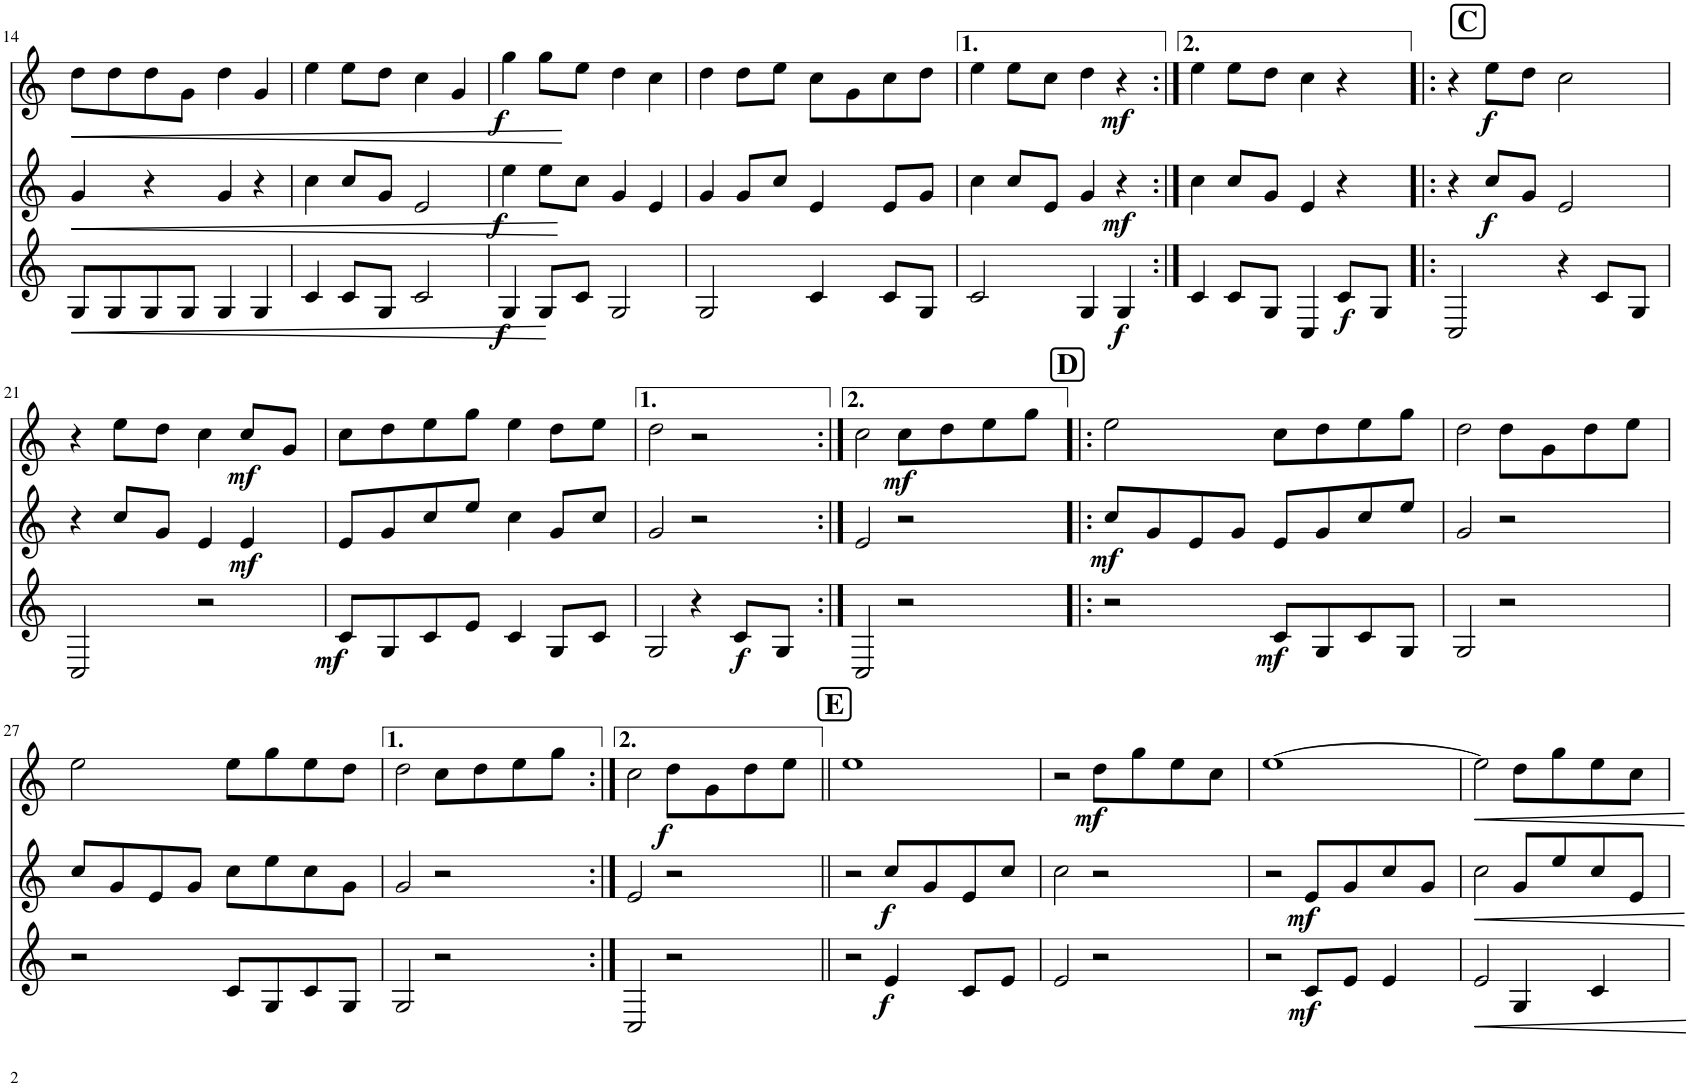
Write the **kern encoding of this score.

**kern	**dynam	**kern	**dynam	**kern	**dynam
*part3	*part3	*part2	*part2	*part1	*part1
*staff3	*staff3	*staff2	*staff2	*staff1	*staff1
*I"Cor en Fa	*	*I"Cor en Fa	*	*I"Cor en Fa	*
!!LO:PB:g=z
*clefG2	*	*clefG2	*	*clefG2	*
*Trd4c7	*	*Trd4c7	*	*Trd4c7	*
*k[]	*	*k[]	*	*k[]	*
*M2/2	*	*M2/2	*	*M2/2	*
*met(c|)	*	*met(c|)	*	*met(c|)	*
=14	=14	=14	=14	=14	=14
!	!LO:HP:b	!	!LO:HP:b	!	!LO:HP:b
8G/L	<	4g/	<	8dd\L	<
8G/	.	.	.	8dd\	.
8G/	.	4r	.	8dd\	.
8G/J	.	.	.	8g\J	.
4G/	.	4g/	.	4dd\	.
4G/	.	4r	.	4g/	.
.	[	.	[	.	[
=15	=15	=15	=15	=15	=15
4c/	.	4cc\	.	4ee\	.
8c/L	.	8cc/L	.	8ee\L	.
8G/J	.	8g/J	.	8dd\J	.
2c/	.	2e/	.	4cc\	.
.	.	.	.	4g/	.
=16	=16	=16	=16	=16	=16
!	!LO:DY:b	!	!LO:DY:b	!	!LO:DY:b
4G/	f	4ee\	f	4gg\	f
8G/L	.	8ee\L	.	8gg\L	.
8c/J	.	8cc\J	.	8ee\J	.
2G/	.	4g/	.	4dd\	.
.	.	4e/	.	4cc\	.
=17	=17	=17	=17	=17	=17
2G/	.	4g/	.	4dd\	.
.	.	8g/L	.	8dd\L	.
.	.	8cc/J	.	8ee\J	.
4c/	.	4e/	.	8cc\L	.
.	.	.	.	8g\	.
8c/L	.	8e/L	.	8cc\	.
8G/J	.	8g/J	.	8dd\J	.
=18	=18	=18	=18	=18	=18
2c/	.	4cc\	.	4ee\	.
.	.	8cc/L	.	8ee\L	.
.	.	8e/J	.	8cc\J	.
4G/	.	4g/	.	4dd\	.
!	!LO:DY:b	!	!LO:DY:b	!	!LO:DY:b
4G/	f	4r	mf	4r	mf
=19:|!	=19:|!	=19:|!	=19:|!	=19:|!	=19:|!
4c/	.	4cc\	.	4ee\	.
8c/L	.	8cc/L	.	8ee\L	.
8G/J	.	8g/J	.	8dd\J	.
4C/	.	4e/	.	4cc\	.
!	!LO:DY:b	!	!	!	!
8c/L	f	4r	.	4r	.
8G/J	.	.	.	.	.
!!LO:REH:place=s1:a:B:cj:fs=14:t=C:qo=1
=20!|:	=20!|:	=20!|:	=20!|:	=20!|:	=20!|:
2C/	.	4r	.	4r	.
!	!	!	!LO:DY:b	!	!LO:DY:b
.	.	8cc/L	f	8ee\L	f
.	.	8g/J	.	8dd\J	.
4r	.	2e/	.	2cc\	.
8c/L	.	.	.	.	.
8G/J	.	.	.	.	.
!!LO:LB:g=z
=21	=21	=21	=21	=21	=21
2C/	.	4r	.	4r	.
.	.	8cc/L	.	8ee\L	.
.	.	8g/J	.	8dd\J	.
2r	.	4e/	.	4cc\	.
!	!	!	!LO:DY:b	!	!LO:DY:b
.	.	4e/	mf	8cc/L	mf
.	.	.	.	8g/J	.
=22	=22	=22	=22	=22	=22
!	!LO:DY:b	!	!	!	!
8c/L	mf	8e/L	.	8cc\L	.
8G/	.	8g/	.	8dd\	.
8c/	.	8cc/	.	8ee\	.
8e/J	.	8ee/J	.	8gg\J	.
4c/	.	4cc\	.	4ee\	.
8G/L	.	8g/L	.	8dd\L	.
8c/J	.	8cc/J	.	8ee\J	.
=23	=23	=23	=23	=23	=23
2G/	.	2g/	.	2dd\	.
4r	.	2r	.	2r	.
!	!LO:DY:b	!	!	!	!
8c/L	f	.	.	.	.
8G/J	.	.	.	.	.
=24:|!	=24:|!	=24:|!	=24:|!	=24:|!	=24:|!
2C/	.	2e/	.	2cc\	.
!	!	!	!	!	!LO:DY:b
2r	.	2r	.	8cc\L	mf
.	.	.	.	8dd\	.
.	.	.	.	8ee\	.
.	.	.	.	8gg\J	.
!!LO:REH:place=s1:a:B:cj:fs=14:t=D
=25!|:	=25!|:	=25!|:	=25!|:	=25!|:	=25!|:
!	!	!	!LO:DY:b	!	!
2r	.	8cc/L	mf	2ee\	.
.	.	8g/	.	.	.
.	.	8e/	.	.	.
.	.	8g/J	.	.	.
!	!LO:DY:b	!	!	!	!
8c/L	mf	8e/L	.	8cc\L	.
8G/	.	8g/	.	8dd\	.
8c/	.	8cc/	.	8ee\	.
8G/J	.	8ee/J	.	8gg\J	.
=26	=26	=26	=26	=26	=26
2G/	.	2g/	.	2dd\	.
2r	.	2r	.	8dd\L	.
.	.	.	.	8g\	.
.	.	.	.	8dd\	.
.	.	.	.	8ee\J	.
!!LO:LB:g=z
=27	=27	=27	=27	=27	=27
2r	.	8cc/L	.	2ee\	.
.	.	8g/	.	.	.
.	.	8e/	.	.	.
.	.	8g/J	.	.	.
8c/L	.	8cc\L	.	8ee\L	.
8G/	.	8ee\	.	8gg\	.
8c/	.	8cc\	.	8ee\	.
8G/J	.	8g\J	.	8dd\J	.
=28	=28	=28	=28	=28	=28
2G/	.	2g/	.	2dd\	.
2r	.	2r	.	8cc\L	.
.	.	.	.	8dd\	.
.	.	.	.	8ee\	.
.	.	.	.	8gg\J	.
=29:|!	=29:|!	=29:|!	=29:|!	=29:|!	=29:|!
2C/	.	2e/	.	2cc\	.
!	!	!	!	!	!LO:DY:b
2r	.	2r	.	8dd\L	f
.	.	.	.	8g\	.
.	.	.	.	8dd\	.
.	.	.	.	8ee\J	.
!!LO:REH:place=s1:a:B:cj:fs=14:t=E
=30||	=30||	=30||	=30||	=30||	=30||
2r	.	2r	.	1ee	.
!	!LO:DY:b	!	!LO:DY:b	!	!
4e/	f	8cc/L	f	.	.
.	.	8g/	.	.	.
8c/L	.	8e/	.	.	.
8e/J	.	8cc/J	.	.	.
=31	=31	=31	=31	=31	=31
2e/	.	2cc\	.	2r	.
!	!	!	!	!	!LO:DY:b
2r	.	2r	.	8dd\L	mf
.	.	.	.	8gg\	.
.	.	.	.	8ee\	.
.	.	.	.	8cc\J	.
=32	=32	=32	=32	=32	=32
2r	.	2r	.	[1ee	.
!	!LO:DY:b	!	!LO:DY:b	!	!
8c/L	mf	8e/L	mf	.	.
8e/J	.	8g/	.	.	.
4e/	.	8cc/	.	.	.
.	.	8g/J	.	.	.
=33	=33	=33	=33	=33	=33
!	!LO:HP:b	!	!LO:HP:b	!	!LO:HP:b
2e/	<	2cc\	<	2ee\]	<
4G/	.	8g/L	.	8dd\L	.
.	.	8ee/	.	8gg\	.
4c/	.	8cc/	.	8ee\	.
.	.	8e/J	.	8cc\J	.
.	[	.	[	.	[
=	=	=	=	=	=
*-	*-	*-	*-	*-	*-
